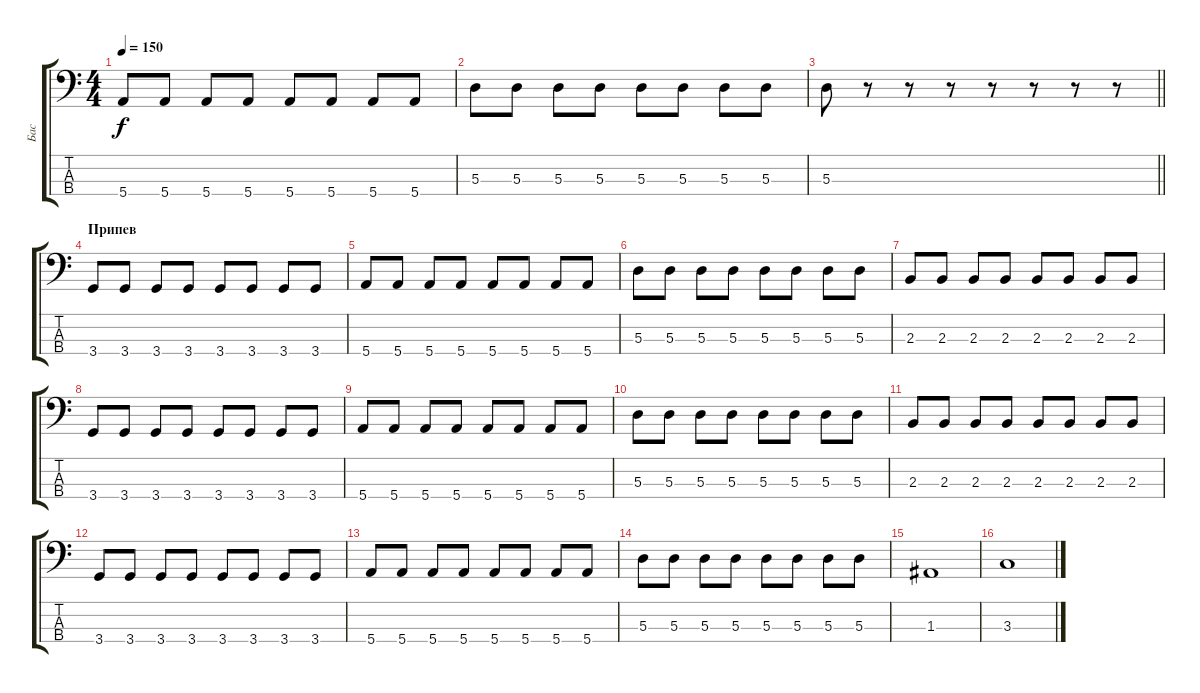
\track ("Бас" "Бас") {instrument electricbassfinger}
\staff {score tabs}
\tuning (G2 D2 A1 E1) {hide}
\ts (4 4)
\tempo 150
\clef f4
\ks c
5.4.8{dy f} 5.4.8 5.4.8 5.4.8 5.4.8 5.4.8 5.4.8 5.4.8 |
5.3.8 5.3.8 5.3.8 5.3.8 5.3.8 5.3.8 5.3.8 5.3.8 |
\barLineRight lightlight
5.3.8 r.8 r.8 r.8 r.8 r.8 r.8 r.8 |
\section ("" "Припев")
3.4.8 3.4.8 3.4.8 3.4.8 3.4.8 3.4.8 3.4.8 3.4.8 |
5.4.8 5.4.8 5.4.8 5.4.8 5.4.8 5.4.8 5.4.8 5.4.8 |
5.3.8 5.3.8 5.3.8 5.3.8 5.3.8 5.3.8 5.3.8 5.3.8 |
2.3.8 2.3.8 2.3.8 2.3.8 2.3.8 2.3.8 2.3.8 2.3.8 |
3.4.8 3.4.8 3.4.8 3.4.8 3.4.8 3.4.8 3.4.8 3.4.8 |
5.4.8 5.4.8 5.4.8 5.4.8 5.4.8 5.4.8 5.4.8 5.4.8 |
5.3.8 5.3.8 5.3.8 5.3.8 5.3.8 5.3.8 5.3.8 5.3.8 |
2.3.8 2.3.8 2.3.8 2.3.8 2.3.8 2.3.8 2.3.8 2.3.8 |
3.4.8 3.4.8 3.4.8 3.4.8 3.4.8 3.4.8 3.4.8 3.4.8 |
5.4.8 5.4.8 5.4.8 5.4.8 5.4.8 5.4.8 5.4.8 5.4.8 |
5.3.8 5.3.8 5.3.8 5.3.8 5.3.8 5.3.8 5.3.8 5.3.8 |
1.3.1 |
3.3.1
